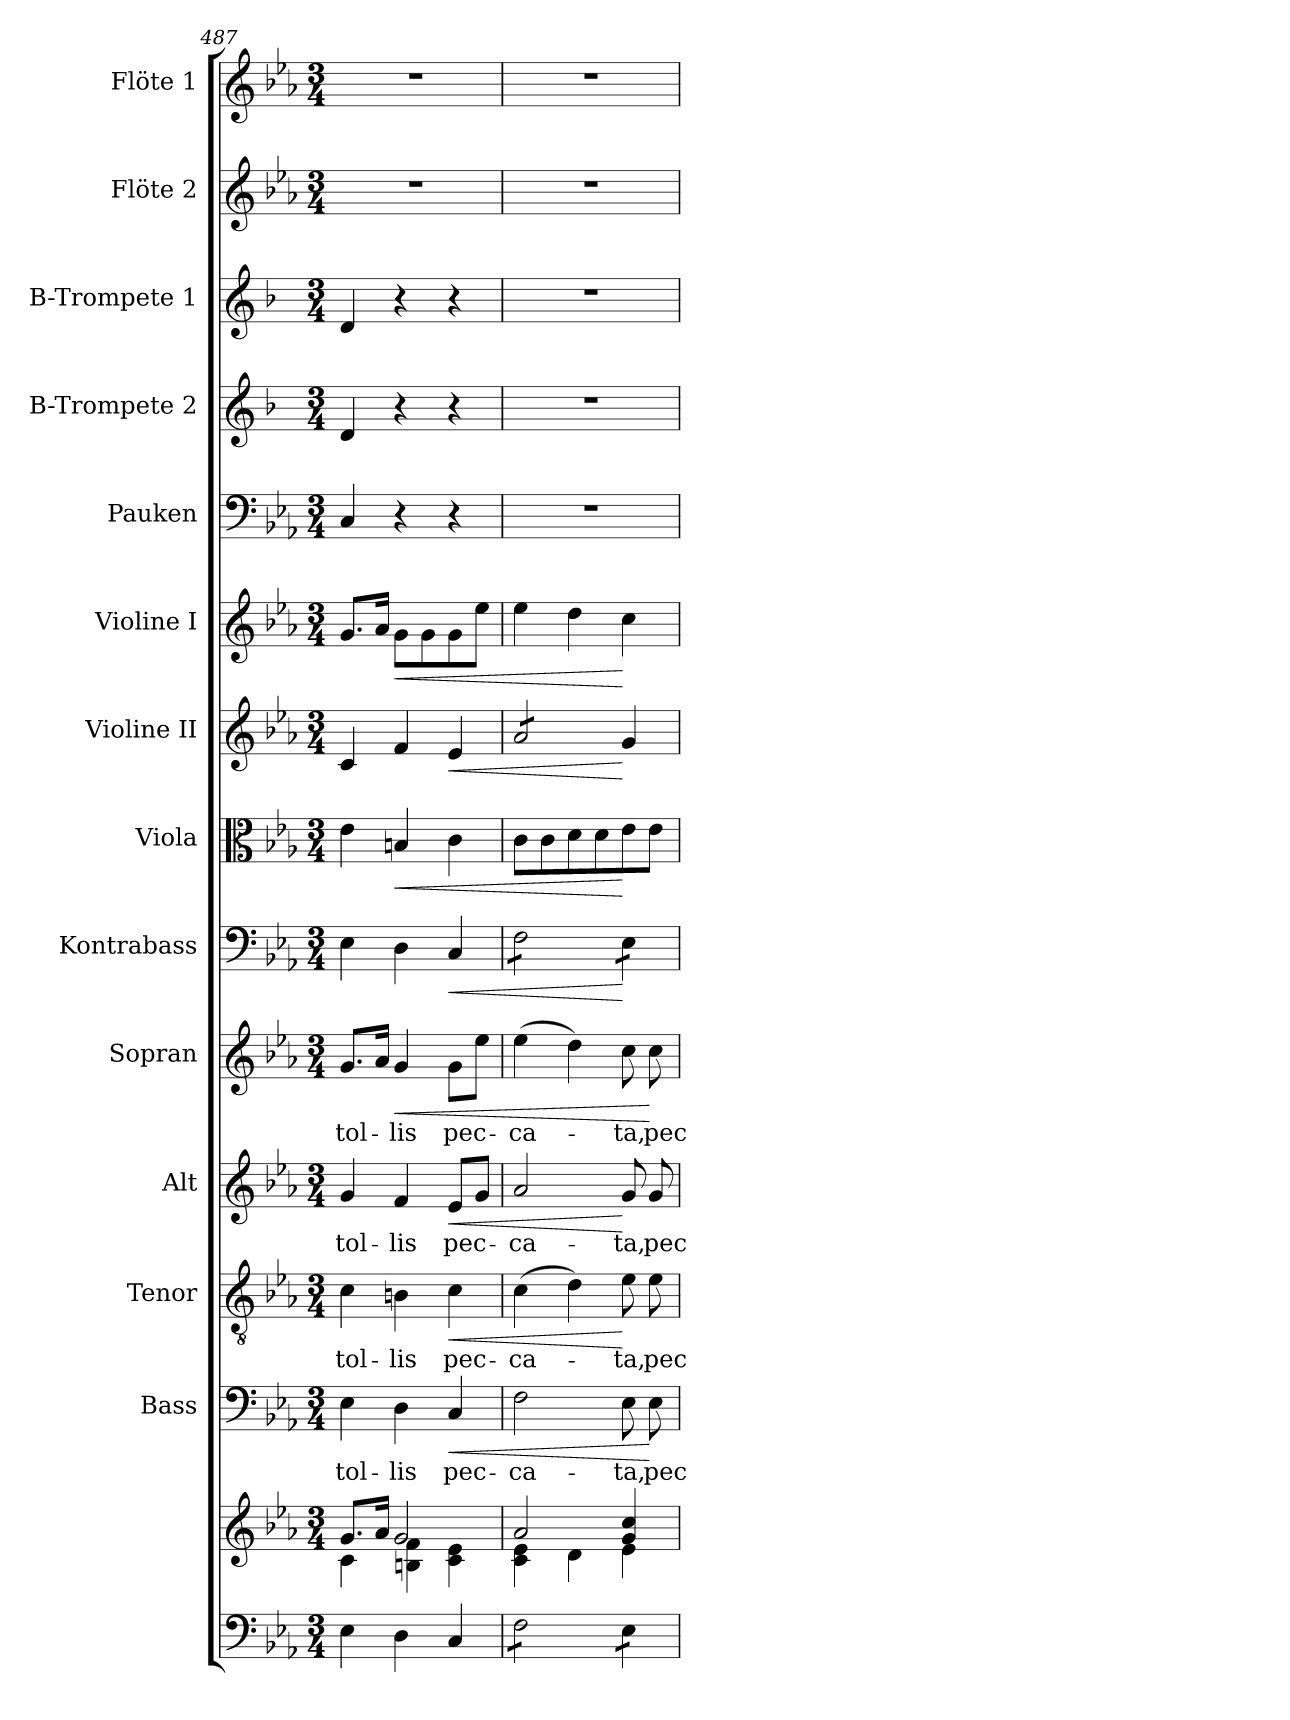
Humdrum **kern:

**kern	**kern	**kern	**text	**dynam	**kern	**text	**dynam	**kern	**text	**dynam	**kern	**text	**dynam	**kern	**dynam	**kern	**dynam	**kern	**dynam	**kern	**dynam	**kern	**kern	**kern	**kern	**kern
*part14	*part14	*part13	*part13	*part13	*part12	*part12	*part12	*part11	*part11	*part11	*part10	*part10	*part10	*part9	*part9	*part8	*part8	*part7	*part7	*part6	*part6	*part5	*part4	*part3	*part2	*part1
*staff15	*staff14	*staff13	*staff13	*staff13	*staff12	*staff12	*staff12	*staff11	*staff11	*staff11	*staff10	*staff10	*staff10	*staff9	*staff9	*staff8	*staff8	*staff7	*staff7	*staff6	*staff6	*staff5	*staff4	*staff3	*staff2	*staff1
*	*	*I"Bass	*	*	*I"Tenor	*	*	*I"Alt	*	*	*I"Sopran	*	*	*I"Kontrabass	*	*I"Viola	*	*I"Violine II	*	*I"Violine I	*	*I"Pauken	*I"B-Trompete 2	*I"B-Trompete 1	*I"Flöte 2	*I"Flöte 1
*	*	*I'B.	*	*	*I'T.	*	*	*I'A.	*	*	*I'S.	*	*	*I'Kb.	*	*I'Vla.	*	*I'Vl. II	*	*I'Vl. I	*	*I'Pk.	*I'B Trp. 2	*I'B Trp. 1	*I'Fl. 2	*I'Fl. 1
*clefF4	*clefG2	*clefF4	*	*	*clefGv2	*	*	*clefG2	*	*	*clefG2	*	*	*clefF4	*	*clefC3	*	*clefG2	*	*clefG2	*	*clefF4	*clefG2	*clefG2	*clefG2	*clefG2
*	*	*	*	*	*	*	*	*	*	*	*	*	*	*ITrd7c12	*	*	*	*	*	*	*	*	*ITrd1c2	*ITrd1c2	*	*
*k[b-e-a-]	*k[b-e-a-]	*k[b-e-a-]	*	*	*k[b-e-a-]	*	*	*k[b-e-a-]	*	*	*k[b-e-a-]	*	*	*k[b-e-a-]	*	*k[b-e-a-]	*	*k[b-e-a-]	*	*k[b-e-a-]	*	*k[b-e-a-]	*k[b-e-a-]	*k[b-e-a-]	*k[b-e-a-]	*k[b-e-a-]
*E-:	*E-:	*E-:	*	*	*E-:	*	*	*E-:	*	*	*E-:	*	*	*E-:	*	*E-:	*	*E-:	*	*E-:	*	*E-:	*E-:	*E-:	*E-:	*E-:
*M3/4	*M3/4	*M3/4	*	*	*M3/4	*	*	*M3/4	*	*	*M3/4	*	*	*M3/4	*	*M3/4	*	*M3/4	*	*M3/4	*	*M3/4	*M3/4	*M3/4	*M3/4	*M3/4
=487	=487	=487	=487	=487	=487	=487	=487	=487	=487	=487	=487	=487	=487	=487	=487	=487	=487	=487	=487	=487	=487	=487	=487	=487	=487	=487
*	*^	*	*	*	*	*	*	*	*	*	*	*	*	*	*	*	*	*	*	*	*	*	*	*	*	*
!	!	!	!	!LO:LY:b	!	!	!LO:LY:b	!	!	!LO:LY:b	!	!	!LO:LY:b	!	!	!	!	!	!	!	!	!	!	!	!	!	!
4E-\	8.g/L	4c\	4E-\	tol-	.	4c\	tol-	.	4g/	tol-	.	8.g/L	tol-	.	4EE-\	.	4e-\	.	4c/	.	8.g/L	.	4C/	4c/	4c/	2.r	2.r
.	16a-/Jk	.	.	.	.	.	.	.	.	.	.	16a-/Jk	.	.	.	.	.	.	.	.	16a-/Jk	.	.	.	.	.	.
!	!	!	!	!LO:LY:b	!	!	!LO:LY:b	!	!	!LO:LY:b	!	!	!LO:LY:b	!LO:HP:b	!	!	!	!LO:HP:b	!	!	!	!LO:HP:b	!	!	!	!	!
4D\	2g/	4Bn\ 4f\	4D\	-lis	.	4Bn\	-lis	.	4f/	-lis	.	4g/	-lis	<	4DD\	.	4Bn/	<	4f/	.	8g\L	<	4r	4r	4r	.	.
.	.	.	.	.	.	.	.	.	.	.	.	.	.	.	.	.	.	.	.	.	8g\	.	.	.	.	.	.
!	!	!	!	!LO:LY:b	!LO:HP:b	!	!LO:LY:b	!LO:HP:b	!	!LO:LY:b	!LO:HP:b	!	!LO:LY:b	!	!	!LO:HP:b	!	!	!	!LO:HP:b	!	!	!	!	!	!	!
4C/	.	4c\ 4e-\	4C/	pec-	<	4c\	pec-	<	8e-/L	pec-	<	8g\L	pec-	.	4CC/	<	4c\	.	4e-/	<	8g\	.	4r	4r	4r	.	.
.	.	.	.	.	.	.	.	.	8g/J	.	.	8ee-\J	.	.	.	.	.	.	.	.	8ee-\J	.	.	.	.	.	.
=488	=488	=488	=488	=488	=488	=488	=488	=488	=488	=488	=488	=488	=488	=488	=488	=488	=488	=488	=488	=488	=488	=488	=488	=488	=488	=488	=488
!	!	!	!	!LO:LY:b	!	!	!LO:LY:b	!	!	!LO:LY:b	!	!	!LO:LY:b	!	!	!	!	!	!	!	!	!	!	!	!	!	!
*tremolo	*	*	*	*	*	*	*	*	*	*	*	*	*	*	*	*	*	*	*	*	*	*	*	*	*	*	*
*	*	*	*	*	*	*	*	*	*	*	*	*	*	*	*tremolo	*	*	*	*	*	*	*	*	*	*	*	*
*	*	*	*	*	*	*	*	*	*	*	*	*	*	*	*	*	*	*	*tremolo	*	*	*	*	*	*	*	*
8F\L	2a-/	4c\ 4e-\	2F\	-ca-	.	(>4c\	-ca-	.	2a-/	-ca-	.	(>4ee-\	-ca-	.	8FF\L	.	8c\L	.	8a-/L	.	4ee-\	.	2.r	2.r	2.r	2.r	2.r
8F\	.	.	.	.	.	.	.	.	.	.	.	.	.	.	8FF\	.	8c\	.	8a-/	.	.	.	.	.	.	.	.
8F\	.	4d\	.	.	.	4d\)	.	.	.	.	.	4dd\)	.	.	8FF\	.	8d\	.	8a-/	.	4dd\	.	.	.	.	.	.
8F\J	.	.	.	.	.	.	.	.	.	.	.	.	.	.	8FF\J	.	8d\	.	8a-/J	.	.	.	.	.	.	.	.
*	*	*	*	*	*	*	*	*	*	*	*	*	*	*	*	*	*	*	*Xtremolo	*	*	*	*	*	*	*	*
!	!	!	!	!LO:LY:b	!	!	!LO:LY:b	!	!	!LO:LY:b	!	!	!LO:LY:b	!	!	!	!	!	!	!	!	!	!	!	!	!	!
8E-\L	4g/ 4cc/	4e-\	8E-\	-ta,	.	8e-\	-ta,	[	8g/	-ta,	[	8cc\	-ta,	.	8EE-\L	[	8e-\	[	4g/	[	4cc\	[	.	.	.	.	.
!	!	!	!	!LO:LY:b	!	!	!LO:LY:b	!	!	!LO:LY:b	!	!	!LO:LY:b	!	!	!	!	!	!	!	!	!	!	!	!	!	!
8E-\J	.	.	8E-\	pec-	[	8e-\	pec-	.	8g/	pec-	.	8cc\	pec-	[	8EE-\J	.	8e-\J	.	.	.	.	.	.	.	.	.	.
*	*	*	*	*	*	*	*	*	*	*	*	*	*	*	*Xtremolo	*	*	*	*	*	*	*	*	*	*	*	*
*Xtremolo	*	*	*	*	*	*	*	*	*	*	*	*	*	*	*	*	*	*	*	*	*	*	*	*	*	*	*
*	*v	*v	*	*	*	*	*	*	*	*	*	*	*	*	*	*	*	*	*	*	*	*	*	*	*	*	*
=	=	=	=	=	=	=	=	=	=	=	=	=	=	=	=	=	=	=	=	=	=	=	=	=	=	=
*-	*-	*-	*-	*-	*-	*-	*-	*-	*-	*-	*-	*-	*-	*-	*-	*-	*-	*-	*-	*-	*-	*-	*-	*-	*-	*-
